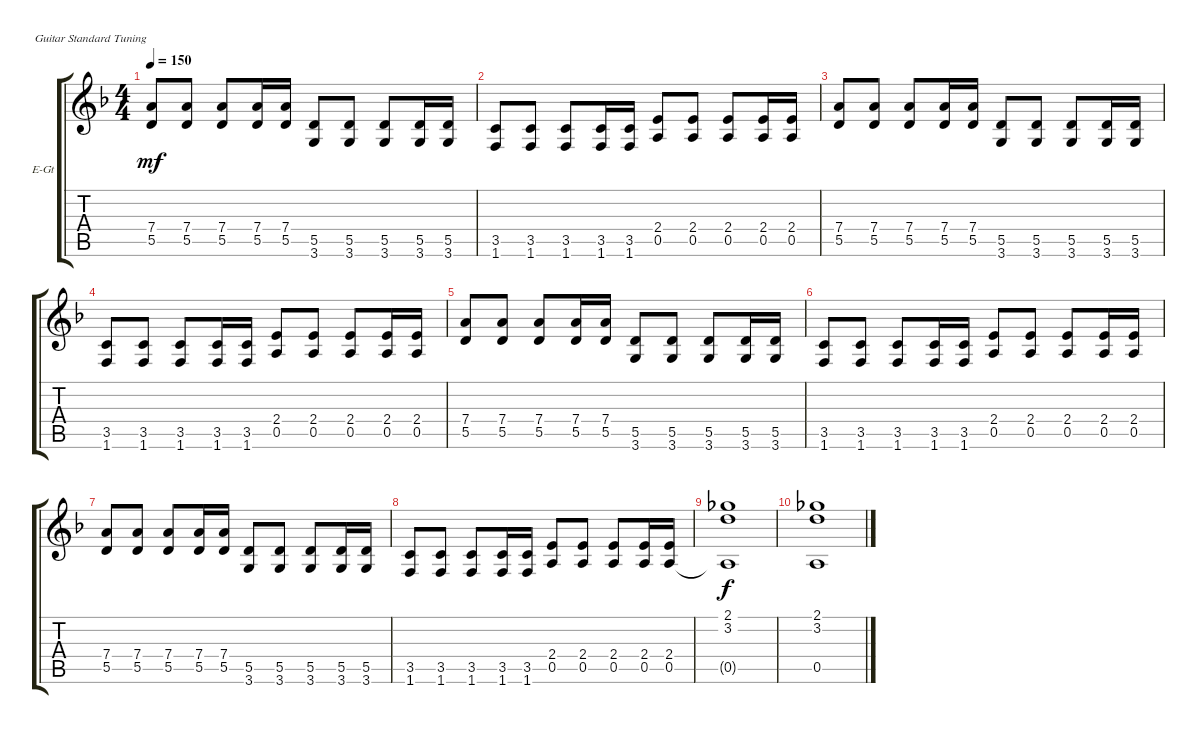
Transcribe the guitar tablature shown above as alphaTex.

\defaultSystemsLayout 4
\bracketExtendMode groupsimilarinstruments
\firstSystemTrackNameOrientation horizontal
\otherSystemsTrackNameOrientation horizontal
\track ("Третяк - Гитара" "E-Gt") {instrument overdrivenguitar}
\staff {score tabs}
\tuning (E4 B3 G3 D3 A2 E2)
\ts (4 4)
\tempo 150
\clef g2
\ks f
(5.5 7.4).8{dy mf} (5.5 7.4).8 (5.5 7.4).8 (5.5 7.4).16 (5.5 7.4).16 (3.6 5.5).8 (5.5 3.6).8 (5.5 3.6).8 (5.5 3.6).16 (5.5 3.6).16 |
(1.6 3.5).8 (1.6 3.5).8 (3.5 1.6).8 (3.5 1.6).16 (1.6 3.5).16 (0.5 2.4).8 (2.4 0.5).8 (2.4 0.5).8 (0.5 2.4).16 (2.4 0.5).16 |
(5.5 7.4).8 (5.5 7.4).8 (5.5 7.4).8 (5.5 7.4).16 (5.5 7.4).16 (3.6 5.5).8 (5.5 3.6).8 (5.5 3.6).8 (5.5 3.6).16 (5.5 3.6).16 |
(1.6 3.5).8 (1.6 3.5).8 (3.5 1.6).8 (3.5 1.6).16 (1.6 3.5).16 (0.5 2.4).8 (2.4 0.5).8 (2.4 0.5).8 (0.5 2.4).16 (2.4 0.5).16 |
(5.5 7.4).8 (5.5 7.4).8 (5.5 7.4).8 (5.5 7.4).16 (5.5 7.4).16 (3.6 5.5).8 (5.5 3.6).8 (5.5 3.6).8 (5.5 3.6).16 (5.5 3.6).16 |
(1.6 3.5).8 (1.6 3.5).8 (3.5 1.6).8 (3.5 1.6).16 (1.6 3.5).16 (0.5 2.4).8 (2.4 0.5).8 (2.4 0.5).8 (0.5 2.4).16 (2.4 0.5).16 |
(5.5 7.4).8 (5.5 7.4).8 (5.5 7.4).8 (5.5 7.4).16 (5.5 7.4).16 (3.6 5.5).8 (5.5 3.6).8 (5.5 3.6).8 (5.5 3.6).16 (5.5 3.6).16 |
(1.6 3.5).8 (1.6 3.5).8 (3.5 1.6).8 (3.5 1.6).16 (1.6 3.5).16 (0.5 2.4).8 (2.4 0.5).8 (2.4 0.5).8 (0.5 2.4).16 (2.4 0.5).16 |
(2.1 3.2 0.5{t}).1{dy f} |
(0.5 2.1 3.2).1
